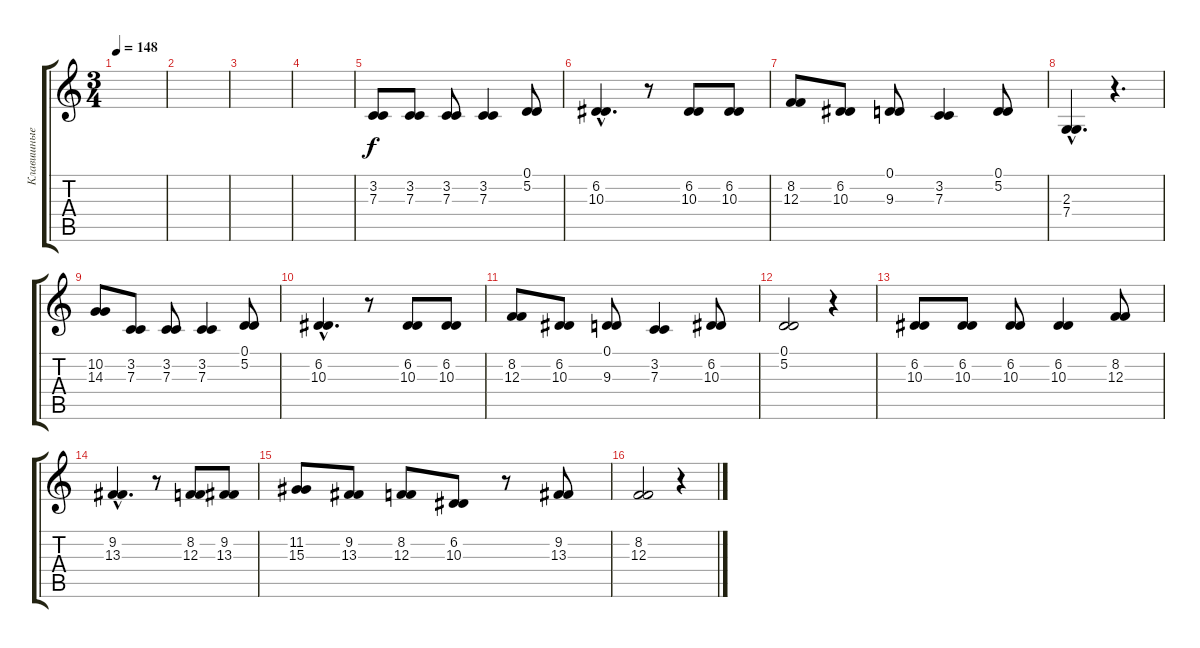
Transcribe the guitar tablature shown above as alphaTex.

\track ("Клавишные" "Клавишные") {instrument fx5brightness}
\staff {score tabs}
\tuning (D4 A3 F3 C3 G2 D2) {hide}
\ts (3 4)
\tempo 148
\clef g2
\ks c
|
|
|
|
(3.2 7.3).8{volume 16 balance 8} (3.2 7.3).8 (3.2 7.3).8 (3.2 7.3).4 (0.1 5.2).8 |
(6.2{hac} 10.3{hac}).4{d} r.8 (6.2 10.3).8 (6.2 10.3).8 |
(8.2 12.3).8 (6.2 10.3).8 (0.1 9.3).8 (3.2 7.3).4 (0.1 5.2).8 |
(2.3{hac} 7.4{hac}).4{d} r.4{d} |
(10.2 14.3).8 (3.2 7.3).8 (3.2 7.3).8 (3.2 7.3).4 (0.1 5.2).8 |
(6.2{hac} 10.3{hac}).4{d} r.8 (6.2 10.3).8 (6.2 10.3).8 |
(8.2 12.3).8 (6.2 10.3).8 (0.1 9.3).8 (3.2 7.3).4 (6.2 10.3).8 |
(0.1 5.2).2 r.4 |
(6.2 10.3).8 (6.2 10.3).8 (6.2 10.3).8 (6.2 10.3).4 (8.2 12.3).8 |
(9.2{hac} 13.3{hac}).4{d} r.8 (8.2 12.3).8 (9.2 13.3).8 |
(11.2 15.3).8 (9.2 13.3).8 (8.2 12.3).8 (6.2 10.3).8 r.8 (9.2 13.3).8 |
(8.2 12.3).2 r.4
